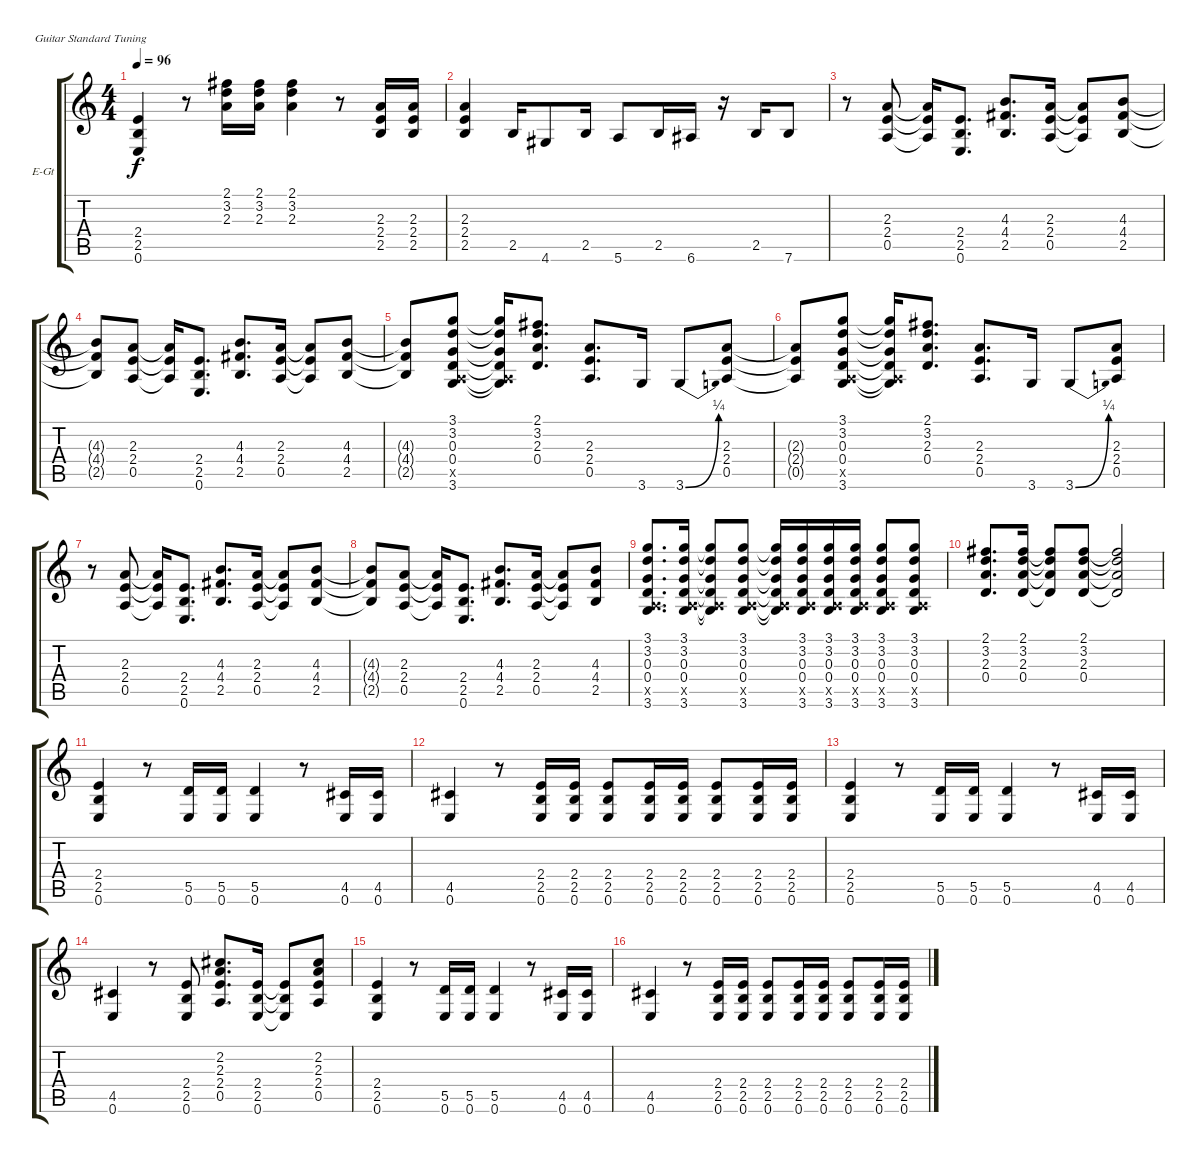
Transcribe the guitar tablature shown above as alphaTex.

\bracketExtendMode groupsimilarinstruments
\firstSystemTrackNameOrientation horizontal
\otherSystemsTrackNameOrientation horizontal
\track ("Rhythm Guitar" "E-Gt") {instrument overdrivenguitar}
\staff {score tabs}
\tuning (E4 B3 G3 D3 A2 E2)
\ts (4 4)
\tempo 96
\clef g2
\ks c
(2.4 2.5 0.6).4{dy f} r.8 (3.2 2.3 2.1).16 (3.2 2.3 2.1).16 (3.2 2.3 2.1).4 r.8 (2.3 2.4 2.5).16 (2.3 2.4 2.5).16 |
(2.3 2.4 2.5).4 2.5.16 4.6.8 2.5.16 5.6.8 2.5.16 6.6.16 r.16 2.5.16 7.6.8 |
r.8 (2.3 2.4 0.5).8 (2.3{t} 2.4{t} 0.5{t}).16 (2.4 2.5 0.6).8{d} (4.3 4.4 2.5).8{d} (2.3 2.4 0.5).16 (2.3{t} 2.4{t} 0.5{t}).8 (4.3 4.4 2.5).8 |
(4.3{t} 4.4{t} 2.5{t}).8 (2.3 2.4 0.5).8 (2.3{t} 2.4{t} 0.5{t}).16 (2.4 2.5 0.6).8{d} (4.3 4.4 2.5).8{d} (2.3 2.4 0.5).16 (2.3{t} 2.4{t} 0.5{t}).8 (4.3 4.4 2.5).8 |
(4.3{t} 4.4{t} 2.5{t}).8 (3.1 3.2 0.3 0.4 0.5{x} 3.6).8 (3.1{t} 3.2{t} 0.3{t} 0.4{t} 0.5{x t} 3.6{t}).16 (2.1 3.2 2.3 0.4).8{d} (2.3 2.4 0.5).8{d} 3.6.16 3.6{be (bend 0 0 60 1)}.8 (2.3 2.4 0.5).8 |
(2.3{t} 2.4{t} 0.5{t}).8 (3.1 3.2 0.3 0.4 0.5{x} 3.6).8 (3.1{t} 3.2{t} 0.3{t} 0.4{t} 0.5{x t} 3.6{t}).16 (2.1 3.2 2.3 0.4).8{d} (2.3 2.4 0.5).8{d} 3.6.16 3.6{be (bend 0 0 60 1)}.8 (2.3 2.4 0.5).8 |
r.8 (2.3 2.4 0.5).8 (2.3{t} 2.4{t} 0.5{t}).16 (2.4 2.5 0.6).8{d} (4.3 4.4 2.5).8{d} (2.3 2.4 0.5).16 (2.3{t} 2.4{t} 0.5{t}).8 (4.3 4.4 2.5).8 |
(4.3{t} 4.4{t} 2.5{t}).8 (2.3 2.4 0.5).8 (2.3{t} 2.4{t} 0.5{t}).16 (2.4 2.5 0.6).8{d} (4.3 4.4 2.5).8{d} (2.3 2.4 0.5).16 (2.3{t} 2.4{t} 0.5{t}).8 (4.3 4.4 2.5).8 |
(3.1 3.2 0.3 0.4 0.5{x} 3.6).8{d} (3.1 3.2 0.3 0.4 0.5{x} 3.6).16 (3.1{t} 3.2{t} 0.3{t} 0.4{t} 0.5{x t} 3.6{t}).8 (3.1 3.2 0.3 0.4 0.5{x} 3.6).8 (3.1{t} 3.2{t} 0.3{t} 0.4{t} 0.5{x t} 3.6{t}).16 (3.1 3.2 0.3 0.4 0.5{x} 3.6).16 (3.1 3.2 0.3 0.4 0.5{x} 3.6).16 (3.1 3.2 0.3 0.4 0.5{x} 3.6).16 (3.1 3.2 0.3 0.4 0.5{x} 3.6).8 (3.1 3.2 0.3 0.4 0.5{x} 3.6).8 |
(2.1 3.2 2.3 0.4).8{d} (2.1 3.2 2.3 0.4).16 (2.1{t} 3.2{t} 2.3{t} 0.4{t}).8 (2.1 3.2 2.3 0.4).8 (2.1{t} 3.2{t} 2.3{t} 0.4{t}).2 |
(2.4 2.5 0.6).4 r.8 (5.5 0.6).16 (5.5 0.6).16 (5.5 0.6).4 r.8 (4.5 0.6).16 (4.5 0.6).16 |
(4.5 0.6).4 r.8 (2.4 2.5 0.6).16 (2.4 2.5 0.6).16 (2.4 2.5 0.6).8 (2.4 2.5 0.6).16 (2.4 2.5 0.6).16 (2.4 2.5 0.6).8 (2.4 2.5 0.6).16 (2.4 2.5 0.6).16 |
(2.4 2.5 0.6).4 r.8 (5.5 0.6).16 (5.5 0.6).16 (5.5 0.6).4 r.8 (4.5 0.6).16 (4.5 0.6).16 |
(4.5 0.6).4 r.8 (2.4 2.5 0.6).8 (2.2 2.3 2.4 0.5).8{d} (2.4 2.5 0.6).16 (2.4{t} 2.5{t} 0.6{t}).8 (2.2 2.3 2.4 0.5).8 |
(2.4 2.5 0.6).4 r.8 (5.5 0.6).16 (5.5 0.6).16 (5.5 0.6).4 r.8 (4.5 0.6).16 (4.5 0.6).16 |
(4.5 0.6).4 r.8 (2.4 2.5 0.6).16 (2.4 2.5 0.6).16 (2.4 2.5 0.6).8 (2.4 2.5 0.6).16 (2.4 2.5 0.6).16 (2.4 2.5 0.6).8 (2.4 2.5 0.6).16 (2.4 2.5 0.6).16
